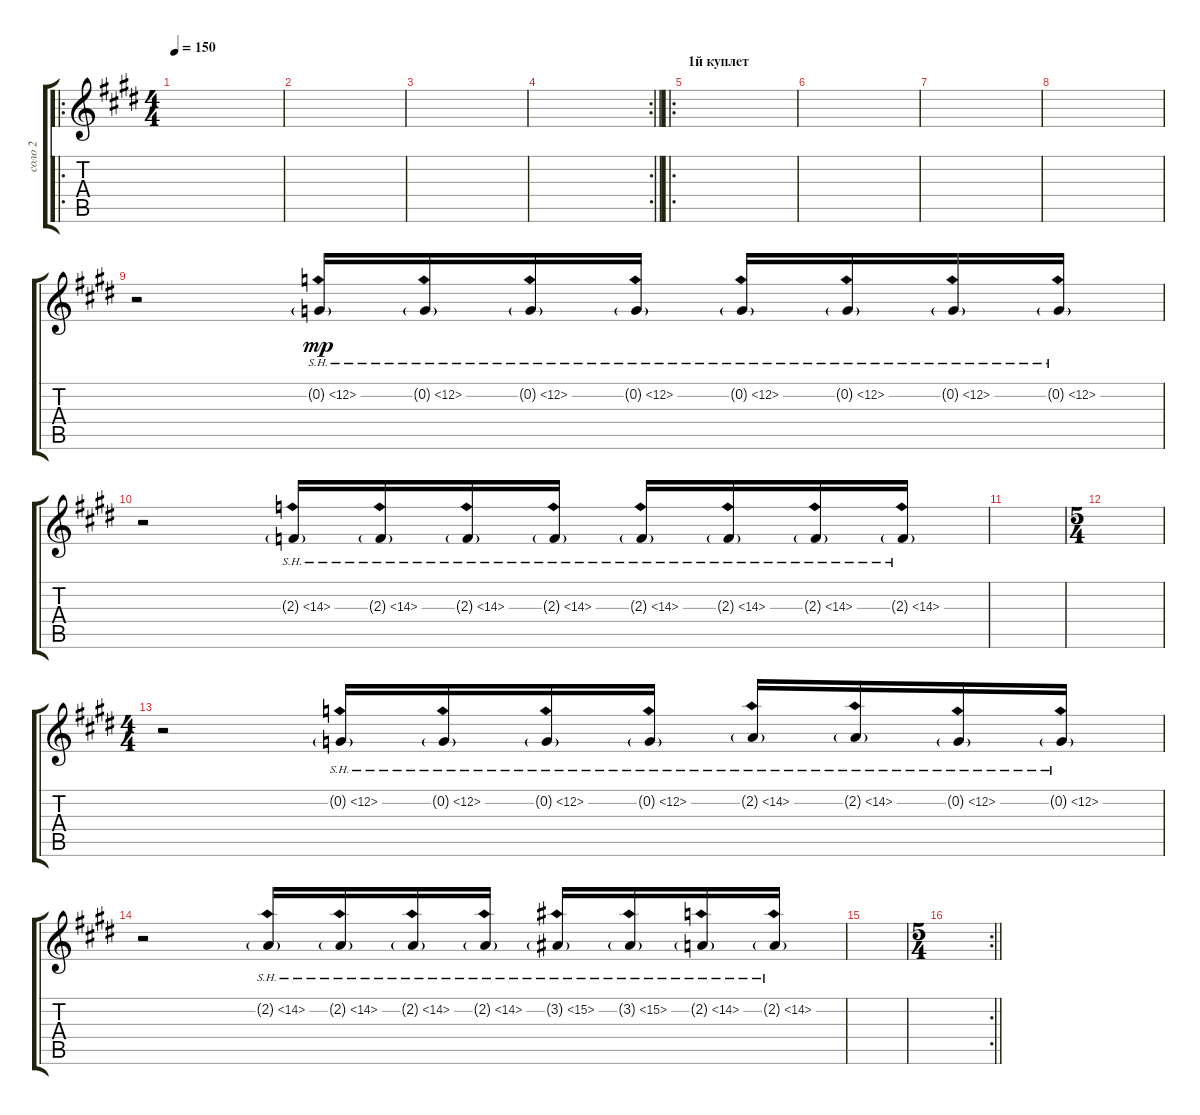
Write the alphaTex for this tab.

\track ("соло 2" "соло 2") {instrument distortionguitar}
\staff {score tabs}
\tuning (C4 G3 Eb3 Bb2 F2 C2) {hide}
\ro
\ts (4 4)
\tempo 150
\clef g2
\ks c#minor
|
|
|
\rc 2
\barLineRight lightlight
|
\ro
\section ("" "1й куплет")
|
|
|
|
r.2 0.2{sh 12 g}.16{dy mp} 0.2{sh 12 g}.16 0.2{sh 12 g}.16 0.2{sh 12 g}.16 0.2{sh 12 g}.16 0.2{sh 12 g}.16 0.2{sh 12 g}.16 0.2{sh 12 g}.16 |
r.2 2.3{sh 12 g}.16 2.3{sh 12 g}.16 2.3{sh 12 g}.16 2.3{sh 12 g}.16 2.3{sh 12 g}.16 2.3{sh 12 g}.16 2.3{sh 12 g}.16 2.3{sh 12 g}.16 |
|
\ts (5 4)
|
\ts (4 4)
r.2 0.2{sh 12 g}.16 0.2{sh 12 g}.16 0.2{sh 12 g}.16 0.2{sh 12 g}.16 2.2{sh 12 g}.16 2.2{sh 12 g}.16 0.2{sh 12 g}.16 0.2{sh 12 g}.16 |
r.2 2.2{sh 12 g}.16 2.2{sh 12 g}.16 2.2{sh 12 g}.16 2.2{sh 12 g}.16 3.2{sh 12 g}.16 3.2{sh 12 g}.16 2.2{sh 12 g}.16 2.2{sh 12 g}.16 |
|
\rc 2
\ts (5 4)
\barLineRight lightlight
